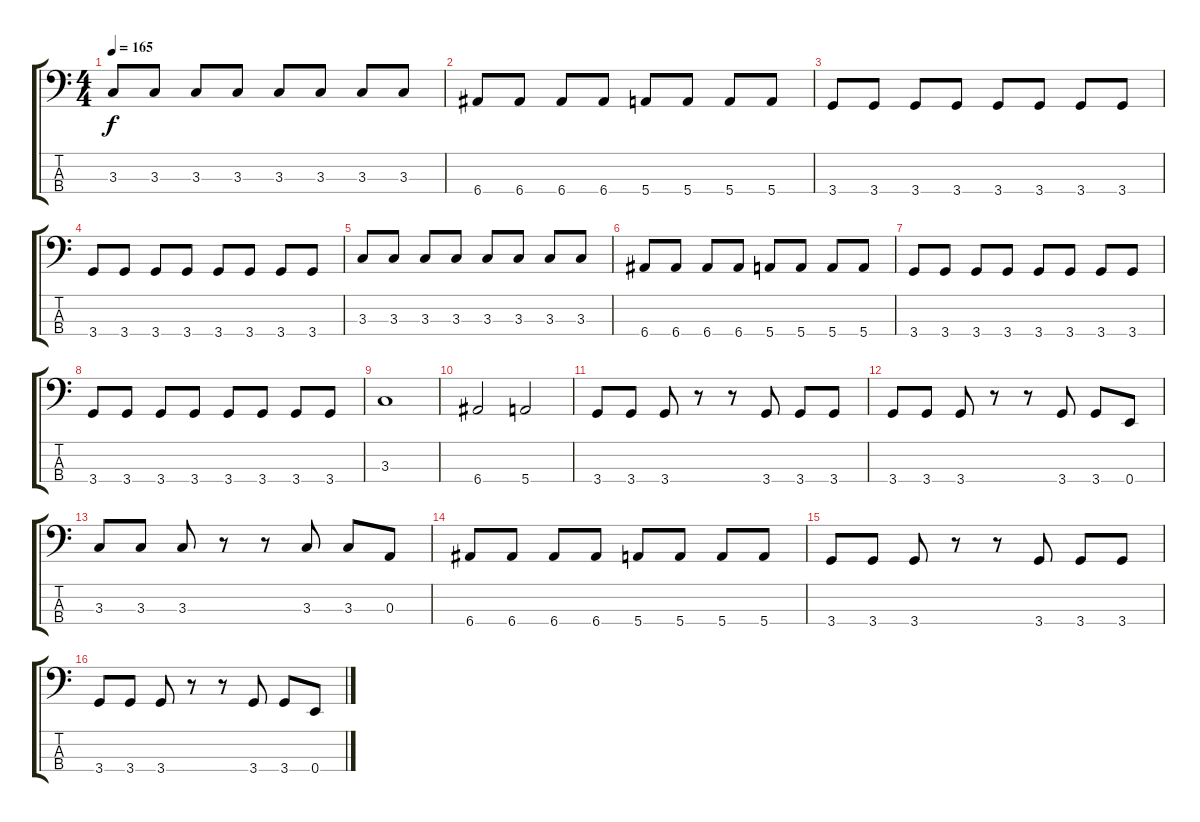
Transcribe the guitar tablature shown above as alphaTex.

\track "" {instrument electricbasspick}
\staff {score tabs}
\tuning (G2 D2 A1 E1) {hide}
\ts (4 4)
\tempo 165
\clef f4
\ks c
3.3.8{dy f} 3.3.8 3.3.8 3.3.8 3.3.8 3.3.8 3.3.8 3.3.8 |
6.4.8 6.4.8 6.4.8 6.4.8 5.4.8 5.4.8 5.4.8 5.4.8 |
3.4.8 3.4.8 3.4.8 3.4.8 3.4.8 3.4.8 3.4.8 3.4.8 |
3.4.8 3.4.8 3.4.8 3.4.8 3.4.8 3.4.8 3.4.8 3.4.8 |
3.3.8 3.3.8 3.3.8 3.3.8 3.3.8 3.3.8 3.3.8 3.3.8 |
6.4.8 6.4.8 6.4.8 6.4.8 5.4.8 5.4.8 5.4.8 5.4.8 |
3.4.8 3.4.8 3.4.8 3.4.8 3.4.8 3.4.8 3.4.8 3.4.8 |
3.4.8 3.4.8 3.4.8 3.4.8 3.4.8 3.4.8 3.4.8 3.4.8 |
3.3.1 |
6.4.2 5.4.2 |
3.4.8 3.4.8 3.4.8 r.8 r.8 3.4.8 3.4.8 3.4.8 |
3.4.8 3.4.8 3.4.8 r.8 r.8 3.4.8 3.4.8 0.4.8 |
3.3.8 3.3.8 3.3.8 r.8 r.8 3.3.8 3.3.8 0.3.8 |
6.4.8 6.4.8 6.4.8 6.4.8 5.4.8 5.4.8 5.4.8 5.4.8 |
3.4.8 3.4.8 3.4.8 r.8 r.8 3.4.8 3.4.8 3.4.8 |
3.4.8 3.4.8 3.4.8 r.8 r.8 3.4.8 3.4.8 0.4.8
